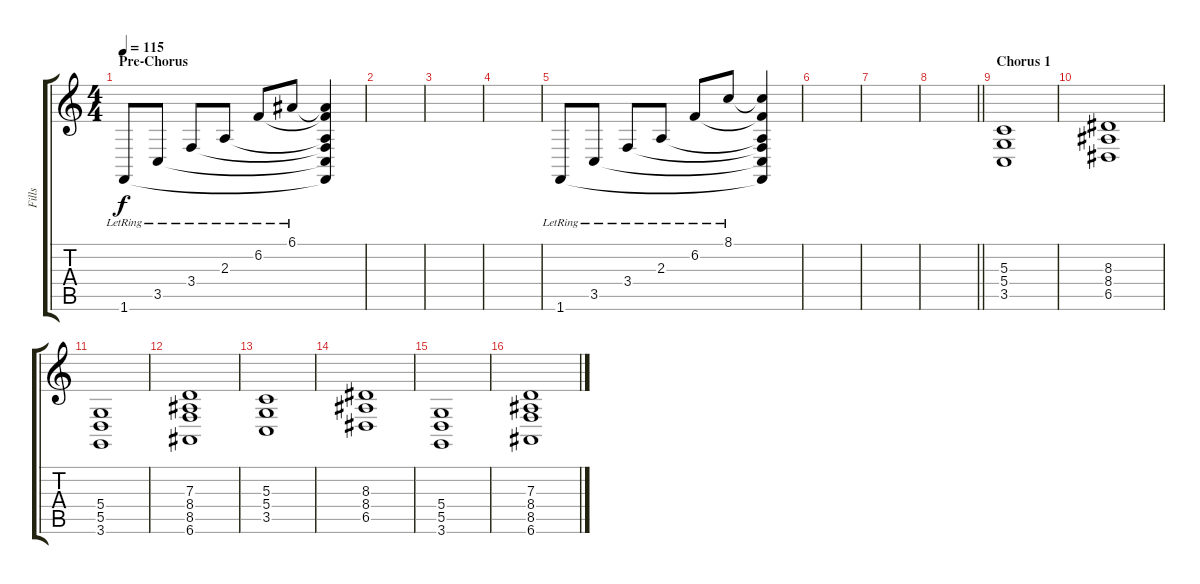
\track ("Fills" "Fills") {instrument pad2warm}
\staff {score tabs}
\tuning (E4 B3 G3 D3 A2 E2) {hide}
\ts (4 4)
\section ("" "Pre-Chorus")
\tempo 115
\clef g2
\ks c
1.6{lr}.8{dy f} 3.5{lr}.8 3.4{lr}.8 2.3{lr}.8 6.2{lr}.8 6.1{lr}.8 (6.1{t} 6.2{t} 2.3{t} 3.4{t} 3.5{t} 1.6{t}).4 |
|
|
|
1.6{lr}.8 3.5{lr}.8 3.4{lr}.8 2.3{lr}.8 6.2{lr}.8 8.1{lr}.8 (8.1{t} 6.2{t} 2.3{t} 3.4{t} 3.5{t} 1.6{t}).4 |
|
|
\barLineRight lightlight
|
\section ("" "Chorus 1")
(5.3 5.4 3.5).1 |
(8.3 8.4 6.5).1 |
(5.4 5.5 3.6).1 |
(7.3 8.4 8.5 6.6).1 |
(5.3 5.4 3.5).1 |
(8.3 8.4 6.5).1 |
(5.4 5.5 3.6).1 |
(7.3 8.4 8.5 6.6).1
